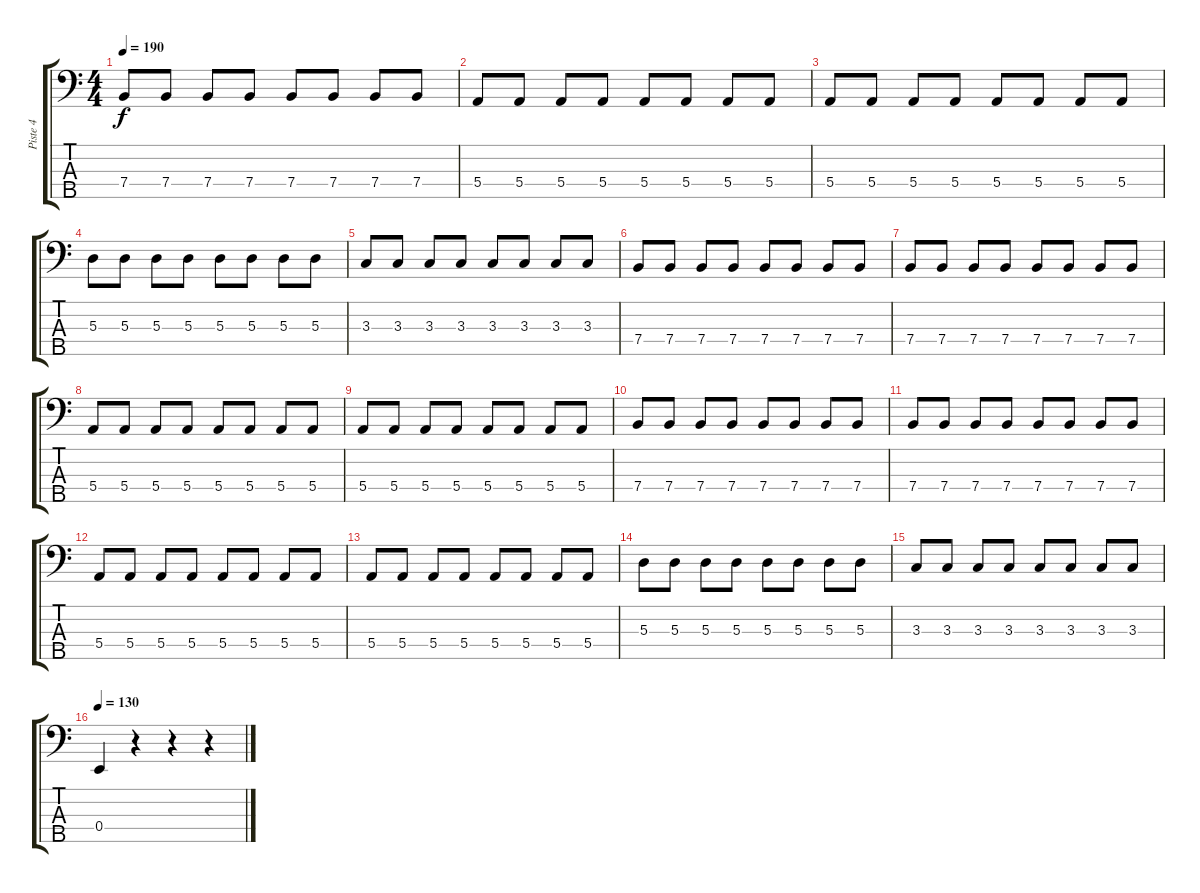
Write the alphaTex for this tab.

\track ("Piste 4" "Piste 4") {instrument electricbasspick}
\staff {score tabs}
\tuning (G2 D2 A1 E1 B0) {hide}
\ts (4 4)
\tempo 190
\clef f4
\ks c
7.4.8{dy f} 7.4.8 7.4.8 7.4.8 7.4.8 7.4.8 7.4.8 7.4.8 |
5.4.8 5.4.8 5.4.8 5.4.8 5.4.8 5.4.8 5.4.8 5.4.8 |
5.4.8 5.4.8 5.4.8 5.4.8 5.4.8 5.4.8 5.4.8 5.4.8 |
5.3.8 5.3.8 5.3.8 5.3.8 5.3.8 5.3.8 5.3.8 5.3.8 |
3.3.8 3.3.8 3.3.8 3.3.8 3.3.8 3.3.8 3.3.8 3.3.8 |
7.4.8 7.4.8 7.4.8 7.4.8 7.4.8 7.4.8 7.4.8 7.4.8 |
7.4.8 7.4.8 7.4.8 7.4.8 7.4.8 7.4.8 7.4.8 7.4.8 |
5.4.8 5.4.8 5.4.8 5.4.8 5.4.8 5.4.8 5.4.8 5.4.8 |
5.4.8 5.4.8 5.4.8 5.4.8 5.4.8 5.4.8 5.4.8 5.4.8 |
7.4.8 7.4.8 7.4.8 7.4.8 7.4.8 7.4.8 7.4.8 7.4.8 |
7.4.8 7.4.8 7.4.8 7.4.8 7.4.8 7.4.8 7.4.8 7.4.8 |
5.4.8 5.4.8 5.4.8 5.4.8 5.4.8 5.4.8 5.4.8 5.4.8 |
5.4.8 5.4.8 5.4.8 5.4.8 5.4.8 5.4.8 5.4.8 5.4.8 |
5.3.8 5.3.8 5.3.8 5.3.8 5.3.8 5.3.8 5.3.8 5.3.8 |
3.3.8 3.3.8 3.3.8 3.3.8 3.3.8 3.3.8 3.3.8 3.3.8 |
\tempo 130
0.4.4 r.4 r.4 r.4
